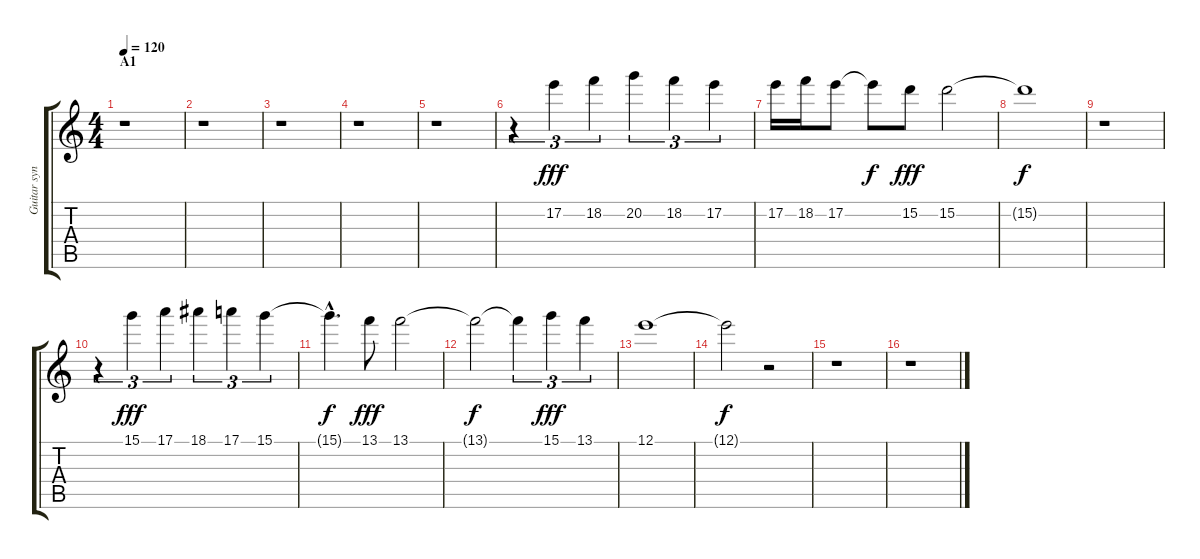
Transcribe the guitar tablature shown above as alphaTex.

\track ("Guitar synthesizer" "Guitar syn") {instrument distortionguitar}
\staff {score tabs}
\tuning (E4 B3 G3 D3 A2 E2) {hide}
\ts (4 4)
\section ("" "A1")
\tempo 120
\clef g2
\ks c
r.1{dy f} |
r.1 |
r.1 |
r.1 |
r.1 |
r.4{tu (3 2)} 17.2.4{tu (3 2) dy fff} 18.2.4{tu (3 2)} 20.2.4{tu (3 2)} 18.2.4{tu (3 2)} 17.2.4{tu (3 2)} |
17.2.16 18.2.16 17.2.8 17.2{t}.8{dy f} 15.2.8{dy fff} 15.2.2 |
15.2{t}.1{dy f} |
r.1 |
r.4{tu (3 2)} 15.1.4{tu (3 2) dy fff} 17.1.4{tu (3 2)} 18.1.4{tu (3 2)} 17.1.4{tu (3 2)} 15.1.4{tu (3 2)} |
15.1{hac t}.4{d dy f} 13.1.8{dy fff} 13.1.2 |
13.1{t}.2{dy f} 13.1{t}.4{tu (3 2)} 15.1.4{tu (3 2) dy fff} 13.1.4{tu (3 2)} |
12.1.1 |
12.1{t}.2{dy f} r.2 |
r.1 |
r.1
